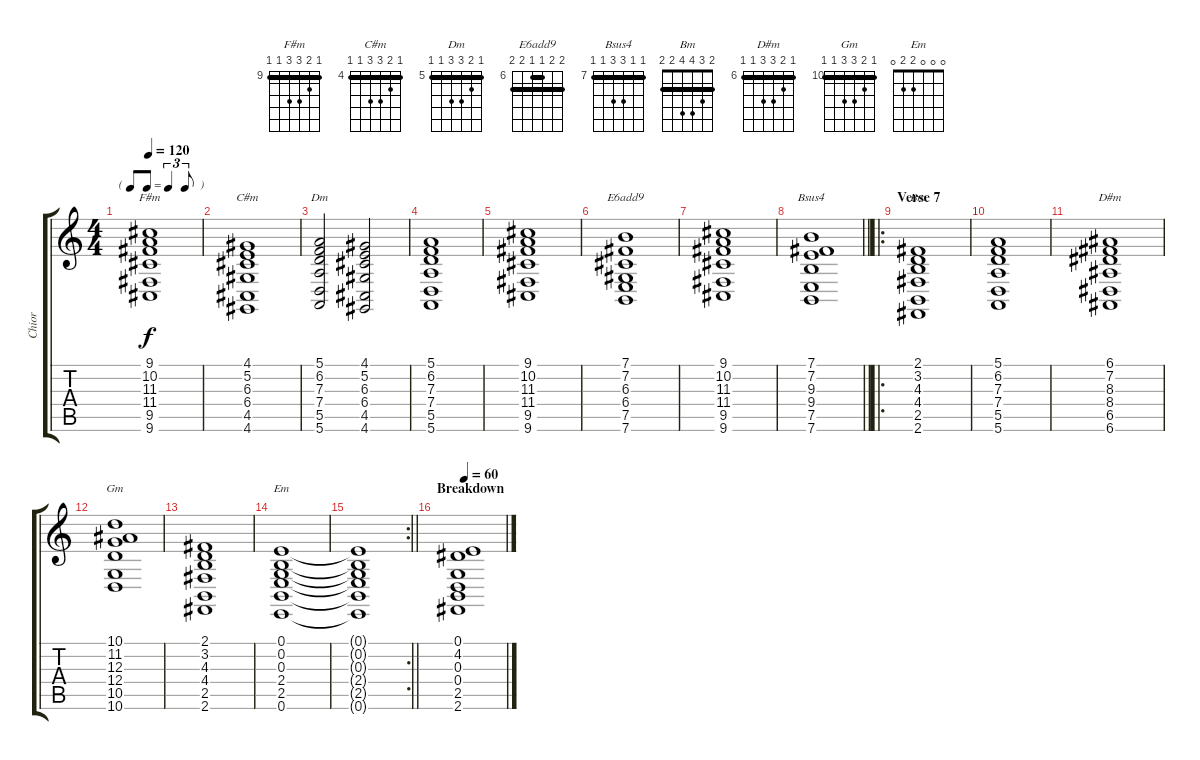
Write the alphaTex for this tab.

\track ("Chior" "Chior") {instrument choiraahs}
\staff {score tabs}
\tuning (E4 B3 G3 D3 A2 E2) {hide}
\chord ("F#m" 9 10 11 11 9 9) {firstfret 9 barre 9}
\chord ("C#m" 4 5 6 6 4 4) {firstfret 4 barre 4}
\chord ("Dm" 5 6 7 7 5 5) {firstfret 5 barre 5}
\chord ("E6add9" 7 7 6 6 7 7) {firstfret 6 barre (6 7)}
\chord ("Bsus4" 7 7 9 9 7 7) {firstfret 7 barre 7}
\chord ("Bm" 2 3 4 4 2 2) {barre 2}
\chord ("D#m" 6 7 8 8 6 6) {firstfret 6 barre 6}
\chord ("Gm" 10 11 12 12 10 10) {firstfret 10 barre 10}
\chord ("Em" 0 0 0 2 2 0)
\ts (4 4)
\tf triplet8th
\tempo 120
\clef g2
\ks c
(9.1 10.2 11.3 11.4 9.5 9.6).1{ch "F#m" dy f} |
(4.1 5.2 6.3 6.4 4.5 4.6).1{ch "C#m"} |
(5.1 6.2 7.3 7.4 5.5 5.6).2{ch "Dm"} (4.1 5.2 6.3 6.4 4.5 4.6).2 |
(5.1 6.2 7.3 7.4 5.5 5.6).1 |
(9.1 10.2 11.3 11.4 9.5 9.6).1 |
(7.1 7.2 6.3 6.4 7.5 7.6).1{ch "E6add9"} |
(9.1 10.2 11.3 11.4 9.5 9.6).1 |
\barLineRight lightlight
(7.1 7.2 9.3 9.4 7.5 7.6).1{ch "Bsus4"} |
\ro
\section ("" "Verse 7")
(2.1 3.2 4.3 4.4 2.5 2.6).1{ch "Bm"} |
(5.1 6.2 7.3 7.4 5.5 5.6).1 |
(6.1 7.2 8.3 8.4 6.5 6.6).1{ch "D#m"} |
(10.1 11.2 12.3 12.4 10.5 10.6).1{ch "Gm"} |
(2.1 3.2 4.3 4.4 2.5 2.6).1 |
(0.1 0.2 0.3 2.4 2.5 0.6).1{ch "Em"} |
\rc 2
\barLineRight lightlight
(0.1{t} 0.2{t} 0.3{t} 2.4{t} 2.5{t} 0.6{t}).1 |
\section ("" "Breakdown")
\tempo 60
(0.1 4.2 0.3 0.4 2.5 2.6).1
